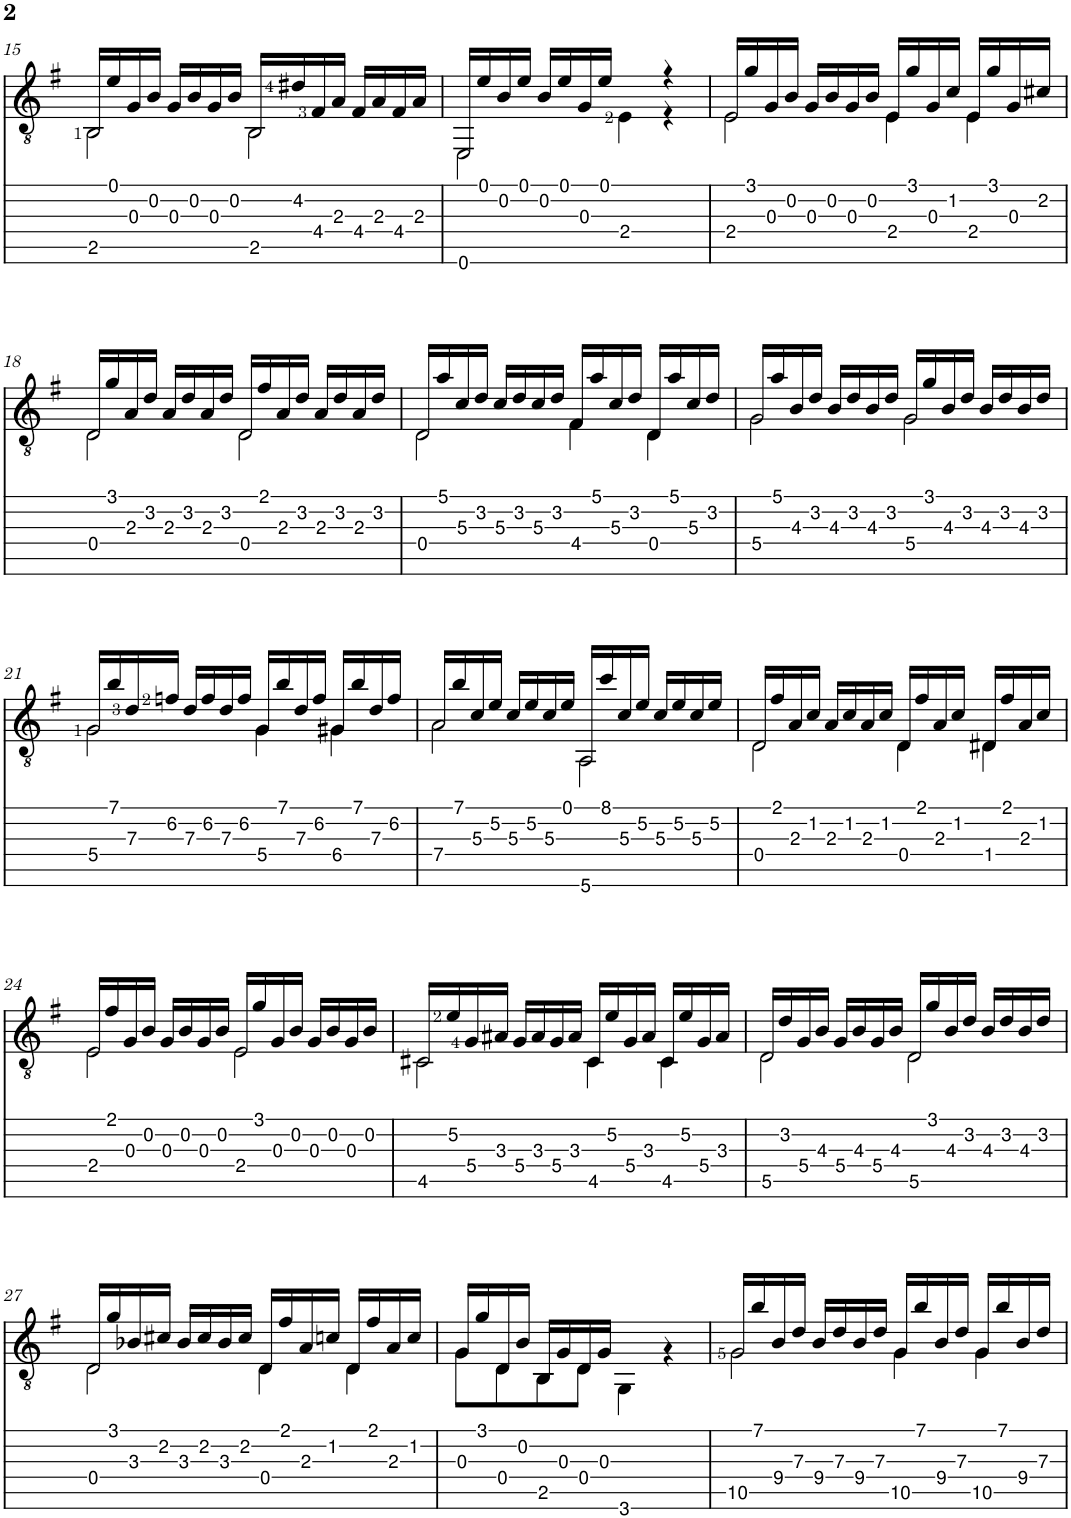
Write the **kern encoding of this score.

**kern	**kern
*part1	*part1
*staff2	*staff1
*I"Classical Guitar	*
!!LO:PB:g=z
*	*clefGv2
*k[f#]	*k[f#]
*e:	*e:
*M4/4	*M4/4
*met(c)	*met(c)
=15	=15
*^	*^
16BBLL	2BB	16BB/LL	2BB\
16eJ	.	16e/	.
16GL	.	16G/	.
16BJJ	.	16B/JJ	.
16GLL	.	16G/LL	.
16BJ	.	16B/	.
16GL	.	16G/	.
16BJJ	.	16B/JJ	.
16BBLL	2BB	16BB/LL	2BB\
16d#XJ	.	16d#X/	.
16F#L	.	16F#/	.
16AJJ	.	16A/JJ	.
16F#LL	.	16F#/LL	.
16AJ	.	16A/	.
16F#L	.	16F#/	.
16AJJ	.	16A/JJ	.
=16	=16	=16	=16
16EELL	2EE	16EE/LL	2EE\
16eJ	.	16e/	.
16BL	.	16B/	.
16eJJ	.	16e/JJ	.
16BLL	.	16B/LL	.
16eJ	.	16e/	.
16GL	.	16G/	.
16eJJ	.	16e/JJ	.
4ryy	4E	4ryy	4E\
4r	4r	4r	4r
=17	=17	=17	=17
16ELL	2E	16E/LL	2E\
16gJ	.	16g/	.
16GL	.	16G/	.
16BJJ	.	16B/JJ	.
16GLL	.	16G/LL	.
16BJ	.	16B/	.
16GL	.	16G/	.
16BJJ	.	16B/JJ	.
16ELL	4E	16E/LL	4E\
16gJ	.	16g/	.
16GL	.	16G/	.
16cJJ	.	16c/JJ	.
16ELL	4E	16E/LL	4E\
16gJ	.	16g/	.
16GL	.	16G/	.
16c#XJJ	.	16c#X/JJ	.
!!LO:LB:g=z	!!
=18	=18	=18	=18
16DLL	2D	16D/LL	2D\
16gJ	.	16g/	.
16AL	.	16A/	.
16dJJ	.	16d/JJ	.
16ALL	.	16A/LL	.
16dJ	.	16d/	.
16AL	.	16A/	.
16dJJ	.	16d/JJ	.
16DLL	2D	16D/LL	2D\
16f#J	.	16f#/	.
16AL	.	16A/	.
16dJJ	.	16d/JJ	.
16ALL	.	16A/LL	.
16dJ	.	16d/	.
16AL	.	16A/	.
16dJJ	.	16d/JJ	.
=19	=19	=19	=19
16DLL	2D	16D/LL	2D\
16aJ	.	16a/	.
16cL	.	16c/	.
16dJJ	.	16d/JJ	.
16cLL	.	16c/LL	.
16dJ	.	16d/	.
16cL	.	16c/	.
16dJJ	.	16d/JJ	.
16F#LL	4F#	16F#/LL	4F#\
16aJ	.	16a/	.
16cL	.	16c/	.
16dJJ	.	16d/JJ	.
16DLL	4D	16D/LL	4D\
16aJ	.	16a/	.
16cL	.	16c/	.
16dJJ	.	16d/JJ	.
=20	=20	=20	=20
16GLL	2G	16G/LL	2G\
16aJ	.	16a/	.
16BL	.	16B/	.
16dJJ	.	16d/JJ	.
16BLL	.	16B/LL	.
16dJ	.	16d/	.
16BL	.	16B/	.
16dJJ	.	16d/JJ	.
16GLL	2G	16G/LL	2G\
16gJ	.	16g/	.
16BL	.	16B/	.
16dJJ	.	16d/JJ	.
16BLL	.	16B/LL	.
16dJ	.	16d/	.
16BL	.	16B/	.
16dJJ	.	16d/JJ	.
!!LO:LB:g=z	!!
=21	=21	=21	=21
16GLL	2G	16G/LL	2G\
16bJ	.	16b/	.
16dL	.	16d/	.
16fnJJ	.	16fn/JJ	.
16dLL	.	16d/LL	.
16fJ	.	16f/	.
16dL	.	16d/	.
16fJJ	.	16f/JJ	.
16GLL	4G	16G/LL	4G\
16bJ	.	16b/	.
16dL	.	16d/	.
16fJJ	.	16f/JJ	.
16G#XLL	4G#	16G#X/LL	4G#\
16bJ	.	16b/	.
16dL	.	16d/	.
16fJJ	.	16f/JJ	.
=22	=22	=22	=22
16ALL	2A	16A/LL	2A\
16bJ	.	16b/	.
16cL	.	16c/	.
16eJJ	.	16e/JJ	.
16cLL	.	16c/LL	.
16eJ	.	16e/	.
16cL	.	16c/	.
16eJJ	.	16e/JJ	.
16AALL	2AA	16AA/LL	2AA\
16ccJ	.	16cc/	.
16cL	.	16c/	.
16eJJ	.	16e/JJ	.
16cLL	.	16c/LL	.
16eJ	.	16e/	.
16cL	.	16c/	.
16eJJ	.	16e/JJ	.
=23	=23	=23	=23
16DLL	2D	16D/LL	2D\
16f#J	.	16f#/	.
16AL	.	16A/	.
16cJJ	.	16c/JJ	.
16ALL	.	16A/LL	.
16cJ	.	16c/	.
16AL	.	16A/	.
16cJJ	.	16c/JJ	.
16DLL	4D	16D/LL	4D\
16f#J	.	16f#/	.
16AL	.	16A/	.
16cJJ	.	16c/JJ	.
16D#XLL	4D#	16D#X/LL	4D#\
16f#J	.	16f#/	.
16AL	.	16A/	.
16cJJ	.	16c/JJ	.
!!LO:LB:g=z	!!
=24	=24	=24	=24
16ELL	2E	16E/LL	2E\
16f#J	.	16f#/	.
16GL	.	16G/	.
16BJJ	.	16B/JJ	.
16GLL	.	16G/LL	.
16BJ	.	16B/	.
16GL	.	16G/	.
16BJJ	.	16B/JJ	.
16ELL	2E	16E/LL	2E\
16gJ	.	16g/	.
16GL	.	16G/	.
16BJJ	.	16B/JJ	.
16GLL	.	16G/LL	.
16BJ	.	16B/	.
16GL	.	16G/	.
16BJJ	.	16B/JJ	.
=25	=25	=25	=25
16C#XLL	2C#	16C#X/LL	2C#\
16eJ	.	16e/	.
16GL	.	16G/	.
16A#XJJ	.	16A#X/JJ	.
16GLL	.	16G/LL	.
16A#J	.	16A#/	.
16GL	.	16G/	.
16A#JJ	.	16A#/JJ	.
16C#LL	4C#	16C#/LL	4C#\
16eJ	.	16e/	.
16GL	.	16G/	.
16A#JJ	.	16A#/JJ	.
16C#LL	4C#	16C#/LL	4C#\
16eJ	.	16e/	.
16GL	.	16G/	.
16A#JJ	.	16A#/JJ	.
=26	=26	=26	=26
16DLL	2D	16D/LL	2D\
16dJ	.	16d/	.
16GL	.	16G/	.
16BJJ	.	16B/JJ	.
16GLL	.	16G/LL	.
16BJ	.	16B/	.
16GL	.	16G/	.
16BJJ	.	16B/JJ	.
16DLL	2D	16D/LL	2D\
16gJ	.	16g/	.
16BL	.	16B/	.
16dJJ	.	16d/JJ	.
16BLL	.	16B/LL	.
16dJ	.	16d/	.
16BL	.	16B/	.
16dJJ	.	16d/JJ	.
!!LO:LB:g=z	!!
=27	=27	=27	=27
16DLL	2D	16D/LL	2D\
16gJ	.	16g/	.
16B-XL	.	16B-X/	.
16c#XJJ	.	16c#X/JJ	.
16B-LL	.	16B-/LL	.
16c#J	.	16c#/	.
16B-L	.	16B-/	.
16c#JJ	.	16c#/JJ	.
16DLL	4D	16D/LL	4D\
16f#J	.	16f#/	.
16AL	.	16A/	.
16cnJJ	.	16cn/JJ	.
16DLL	4D	16D/LL	4D\
16f#J	.	16f#/	.
16AL	.	16A/	.
16cJJ	.	16c/JJ	.
=28	=28	=28	=28
16GLL	8GL	16G/LL	8G\L
16gJ	.	16g/	.
16DL	8DJ	16D/	8D\
16BJJ	.	16B/JJ	.
16BBLL	8BBL	16BB/LL	8BB\
16GJ	.	16G/	.
16DL	8DJ	16D/	8D\J
16GJJ	.	16G/JJ	.
2ryy	4GG	2ryy	4GG\
.	4r	.	4r
=29	=29	=29	=29
16G<LL	2G	16G</LL	2G\
16bJ	.	16b/	.
16BL	.	16B/	.
16dJJ	.	16d/JJ	.
16BLL	.	16B/LL	.
16dJ	.	16d/	.
16BL	.	16B/	.
16dJJ	.	16d/JJ	.
16GLL	4G	16G/LL	4G\
16bJ	.	16b/	.
16BL	.	16B/	.
16dJJ	.	16d/JJ	.
16GLL	4G	16G/LL	4G\
16bJ	.	16b/	.
16BL	.	16B/	.
16dJJ	.	16d/JJ	.
*v	*v	*	*
*	*v	*v
=	=
*-	*-
